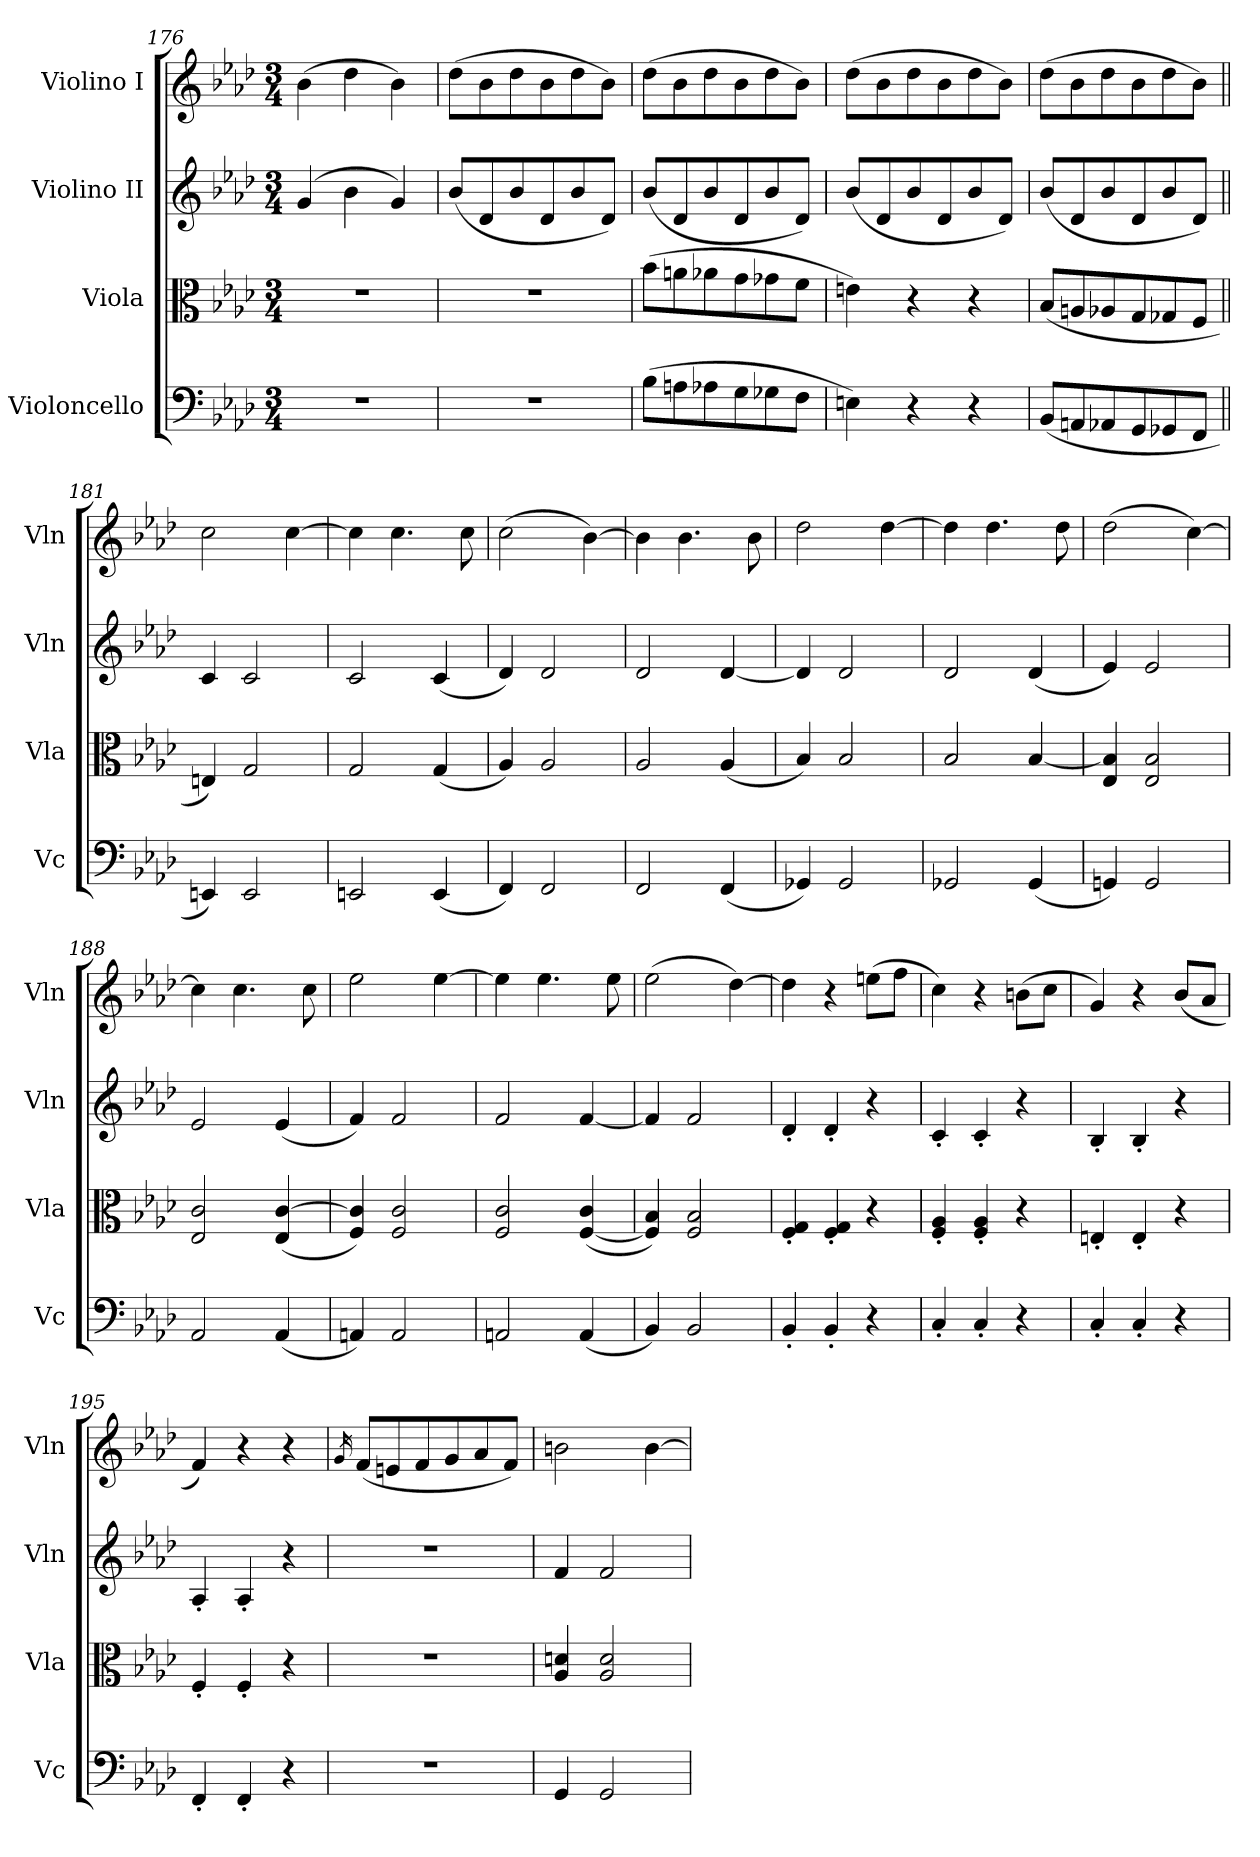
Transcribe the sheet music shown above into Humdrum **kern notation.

**kern	**kern	**kern	**kern
*part4	*part3	*part2	*part1
*staff4	*staff3	*staff2	*staff1
*I"Violoncello	*I"Viola	*I"Violino II	*I"Violino I
*I'Vc	*I'Vla	*I'Vln	*I'Vln
*clefF4	*clefC3	*clefG2	*clefG2
*k[b-e-a-d-]	*k[b-e-a-d-]	*k[b-e-a-d-]	*k[b-e-a-d-]
*M3/4	*M3/4	*M3/4	*M3/4
=176	=176	=176	=176
2.r	2.r	(4g/	(4b-\
.	.	4b-\	4dd-\
.	.	4g/)	4b-\)
=177	=177	=177	=177
2.r	2.r	(8b-/L	(8dd-\L
.	.	8d-/	8b-\
.	.	8b-/	8dd-\
.	.	8d-/	8b-\
.	.	8b-/	8dd-\
.	.	8d-/J)	8b-\J)
=178	=178	=178	=178
(8B-\L	(8b-\L	(8b-/L	(8dd-\L
8An\	8an\	8d-/	8b-\
8A-X\	8a-X\	8b-/	8dd-\
8G\	8g\	8d-/	8b-\
8G-X\	8g-X\	8b-/	8dd-\
8F\J	8f\J	8d-/J)	8b-\J)
!!LO:LB:g=z
=179	=179	=179	=179
4En\)	4en\)	(8b-/L	(8dd-\L
.	.	8d-/	8b-\
4r	4r	8b-/	8dd-\
.	.	8d-/	8b-\
4r	4r	8b-/	8dd-\
.	.	8d-/J)	8b-\J)
=180	=180	=180	=180
(8BB-/L	(8B-/L	(8b-/L	(8dd-\L
8AAn/	8An/	8d-/	8b-\
8AA-X/	8A-X/	8b-/	8dd-\
8GG/	8G/	8d-/	8b-\
8GG-X/	8G-X/	8b-/	8dd-\
8FF/J	8F/J	8d-/J)	8b-\J)
=181||	=181||	=181||	=181||
4EEn/)	4En/)	4c/	2cc\
2EE/	2G/	2c/	.
.	.	.	[4cc\
=182	=182	=182	=182
2EEn/	2G/	2c/	4cc\]
.	.	.	4.cc\
(4EE/	(4G/	(4c/	.
.	.	.	8cc\
=183	=183	=183	=183
4FF/)	4A-/)	4d-/)	(2cc\
2FF/	2A-/	2d-/	.
.	.	.	[4b-\)
=184	=184	=184	=184
2FF/	2A-/	2d-/	4b-\]
.	.	.	4.b-\
(4FF/	(4A-/	[4d-/	.
.	.	.	8b-\
=185	=185	=185	=185
4GG-X/)	4B-/)	4d-/]	2dd-\
2GG-/	2B-/	2d-/	.
.	.	.	[4dd-\
=186	=186	=186	=186
2GG-X/	2B-/	2d-/	4dd-\]
.	.	.	4.dd-\
(4GG-/	[4B-/	(4d-/	.
.	.	.	8dd-\
=187	=187	=187	=187
4GGn/)	4E-/ 4B-/]	4e-/)	(2dd-\
2GG/	2E-/ 2B-/	2e-/	.
.	.	.	[4cc\)
=188	=188	=188	=188
2AA-/	2E-/ 2c/	2e-/	4cc\]
.	.	.	4.cc\
(4AA-/	(4E-/ [4c/	(4e-/	.
.	.	.	8cc\
=189	=189	=189	=189
4AAn/)	4F/ 4c/])	4f/)	2ee-\
2AA/	2F/ 2c/	2f/	.
.	.	.	[4ee-\
=190	=190	=190	=190
2AAn/	2F/ 2c/	2f/	4ee-\]
.	.	.	4.ee-\
(4AA/	([4F/ 4c/	[4f/	.
.	.	.	8ee-\
=191	=191	=191	=191
4BB-/)	4F/] 4B-/)	4f/]	(2ee-\
2BB-/	2F/ 2B-/	2f/	.
.	.	.	[4dd-\)
!!LO:PB:g=z
=192	=192	=192	=192
4BB-'/	4F/' 4G/'	4d-'/	4dd-\]
4BB-'/	4F/' 4G/'	4d-'/	4r
4r	4r	4r	(8een\L
.	.	.	8ff\J
=193	=193	=193	=193
4C'/	4F/' 4A-/'	4c'/	4cc\)
4C'/	4F/' 4A-/'	4c'/	4r
4r	4r	4r	(8bn\L
.	.	.	8cc\J
=194	=194	=194	=194
4C'/	4En'/	4B-'/	4g/)
4C'/	4E'/	4B-'/	4r
4r	4r	4r	(8b-/L
.	.	.	8a-/J
=195	=195	=195	=195
4FF'/	4F'/	4A-'/	4f/)
4FF'/	4F'/	4A-'/	4r
4r	4r	4r	4r
=196	=196	=196	=196
.	.	.	16qg/
2.r	2.r	2.r	(8f/L
.	.	.	8en/
.	.	.	8f/
.	.	.	8g/
.	.	.	8a-/
.	.	.	8f/J)
=197	=197	=197	=197
4GG/	4A-/ 4dn/	4f/	2bn\
2GG/	2A-/ 2d/	2f/	.
.	.	.	[4b\
=	=	=	=
*-	*-	*-	*-
